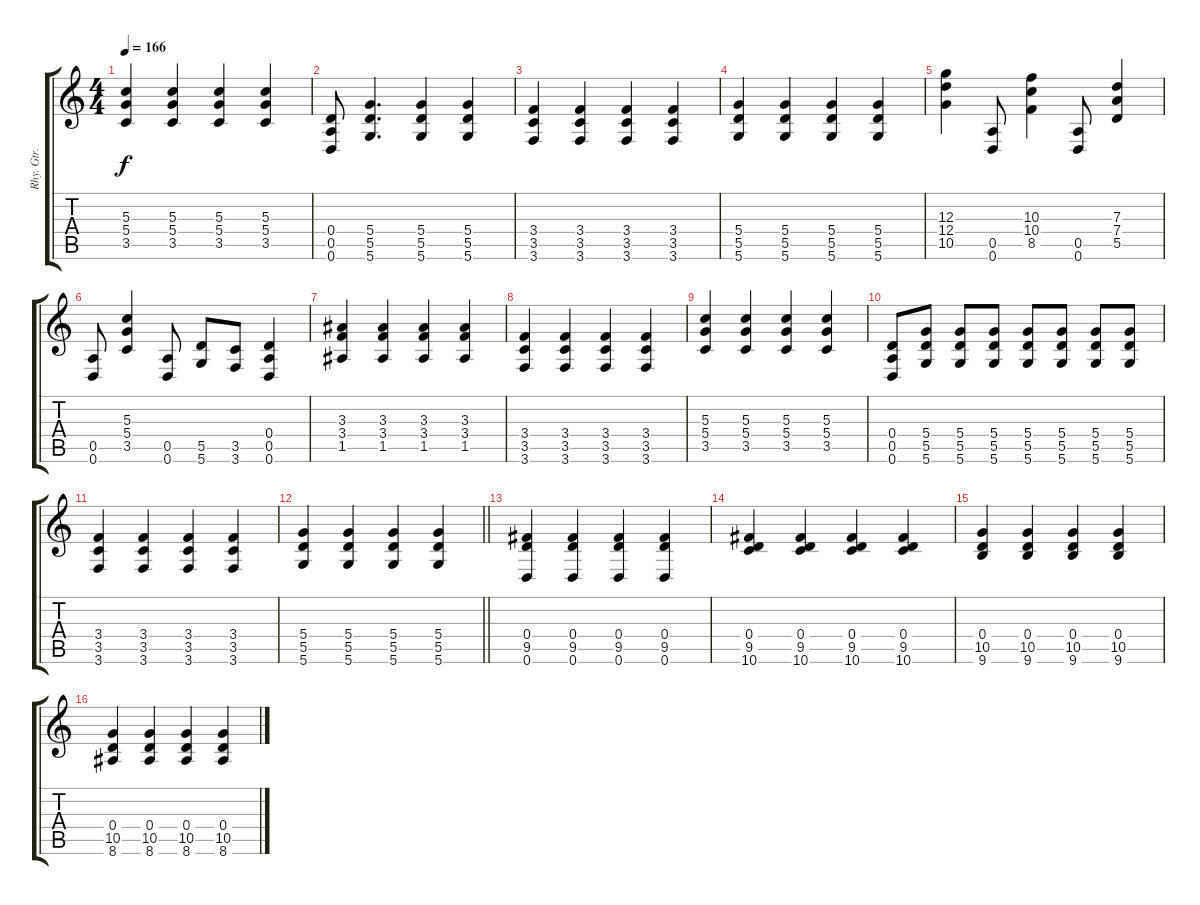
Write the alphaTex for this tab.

\track ("Rhy. Gtr. 2" "Rhy. Gtr. ") {instrument distortionguitar}
\staff {score tabs}
\tuning (E4 B3 G3 D3 A2 D2) {hide}
\ts (4 4)
\tempo 166
\clef g2
\ks c
(5.3 5.4 3.5).4{dy f} (5.3 5.4 3.5).4 (5.3 5.4 3.5).4 (5.3 5.4 3.5).4 |
(0.4 0.5 0.6).8 (5.4 5.5 5.6).4{d} (5.4 5.5 5.6).4 (5.4 5.5 5.6).4 |
(3.4 3.5 3.6).4 (3.4 3.5 3.6).4 (3.4 3.5 3.6).4 (3.4 3.5 3.6).4 |
(5.4 5.5 5.6).4 (5.4 5.5 5.6).4 (5.4 5.5 5.6).4 (5.4 5.5 5.6).4 |
(12.3 12.4 10.5).4 (0.5 0.6).8 (10.3 10.4 8.5).4 (0.5 0.6).8 (7.3 7.4 5.5).4 |
(0.5 0.6).8 (5.3 5.4 3.5).4 (0.5 0.6).8 (5.5 5.6).8 (3.5 3.6).8 (0.4 0.5 0.6).4 |
(3.3 3.4 1.5).4 (3.3 3.4 1.5).4 (3.3 3.4 1.5).4 (3.3 3.4 1.5).4 |
(3.4 3.5 3.6).4 (3.4 3.5 3.6).4 (3.4 3.5 3.6).4 (3.4 3.5 3.6).4 |
(5.3 5.4 3.5).4 (5.3 5.4 3.5).4 (5.3 5.4 3.5).4 (5.3 5.4 3.5).4 |
(0.4 0.5 0.6).8 (5.4 5.5 5.6).8 (5.4 5.5 5.6).8 (5.4 5.5 5.6).8 (5.4 5.5 5.6).8 (5.4 5.5 5.6).8 (5.4 5.5 5.6).8 (5.4 5.5 5.6).8 |
(3.4 3.5 3.6).4 (3.4 3.5 3.6).4 (3.4 3.5 3.6).4 (3.4 3.5 3.6).4 |
\barLineRight lightlight
(5.4 5.5 5.6).4 (5.4 5.5 5.6).4 (5.4 5.5 5.6).4 (5.4 5.5 5.6).4 |
(0.4 9.5 0.6).4 (0.4 9.5 0.6).4 (0.4 9.5 0.6).4 (0.4 9.5 0.6).4 |
(0.4 9.5 10.6).4 (0.4 9.5 10.6).4 (0.4 9.5 10.6).4 (0.4 9.5 10.6).4 |
(0.4 10.5 9.6).4 (0.4 10.5 9.6).4 (0.4 10.5 9.6).4 (0.4 10.5 9.6).4 |
(0.4 10.5 8.6).4 (0.4 10.5 8.6).4 (0.4 10.5 8.6).4 (0.4 10.5 8.6).4
